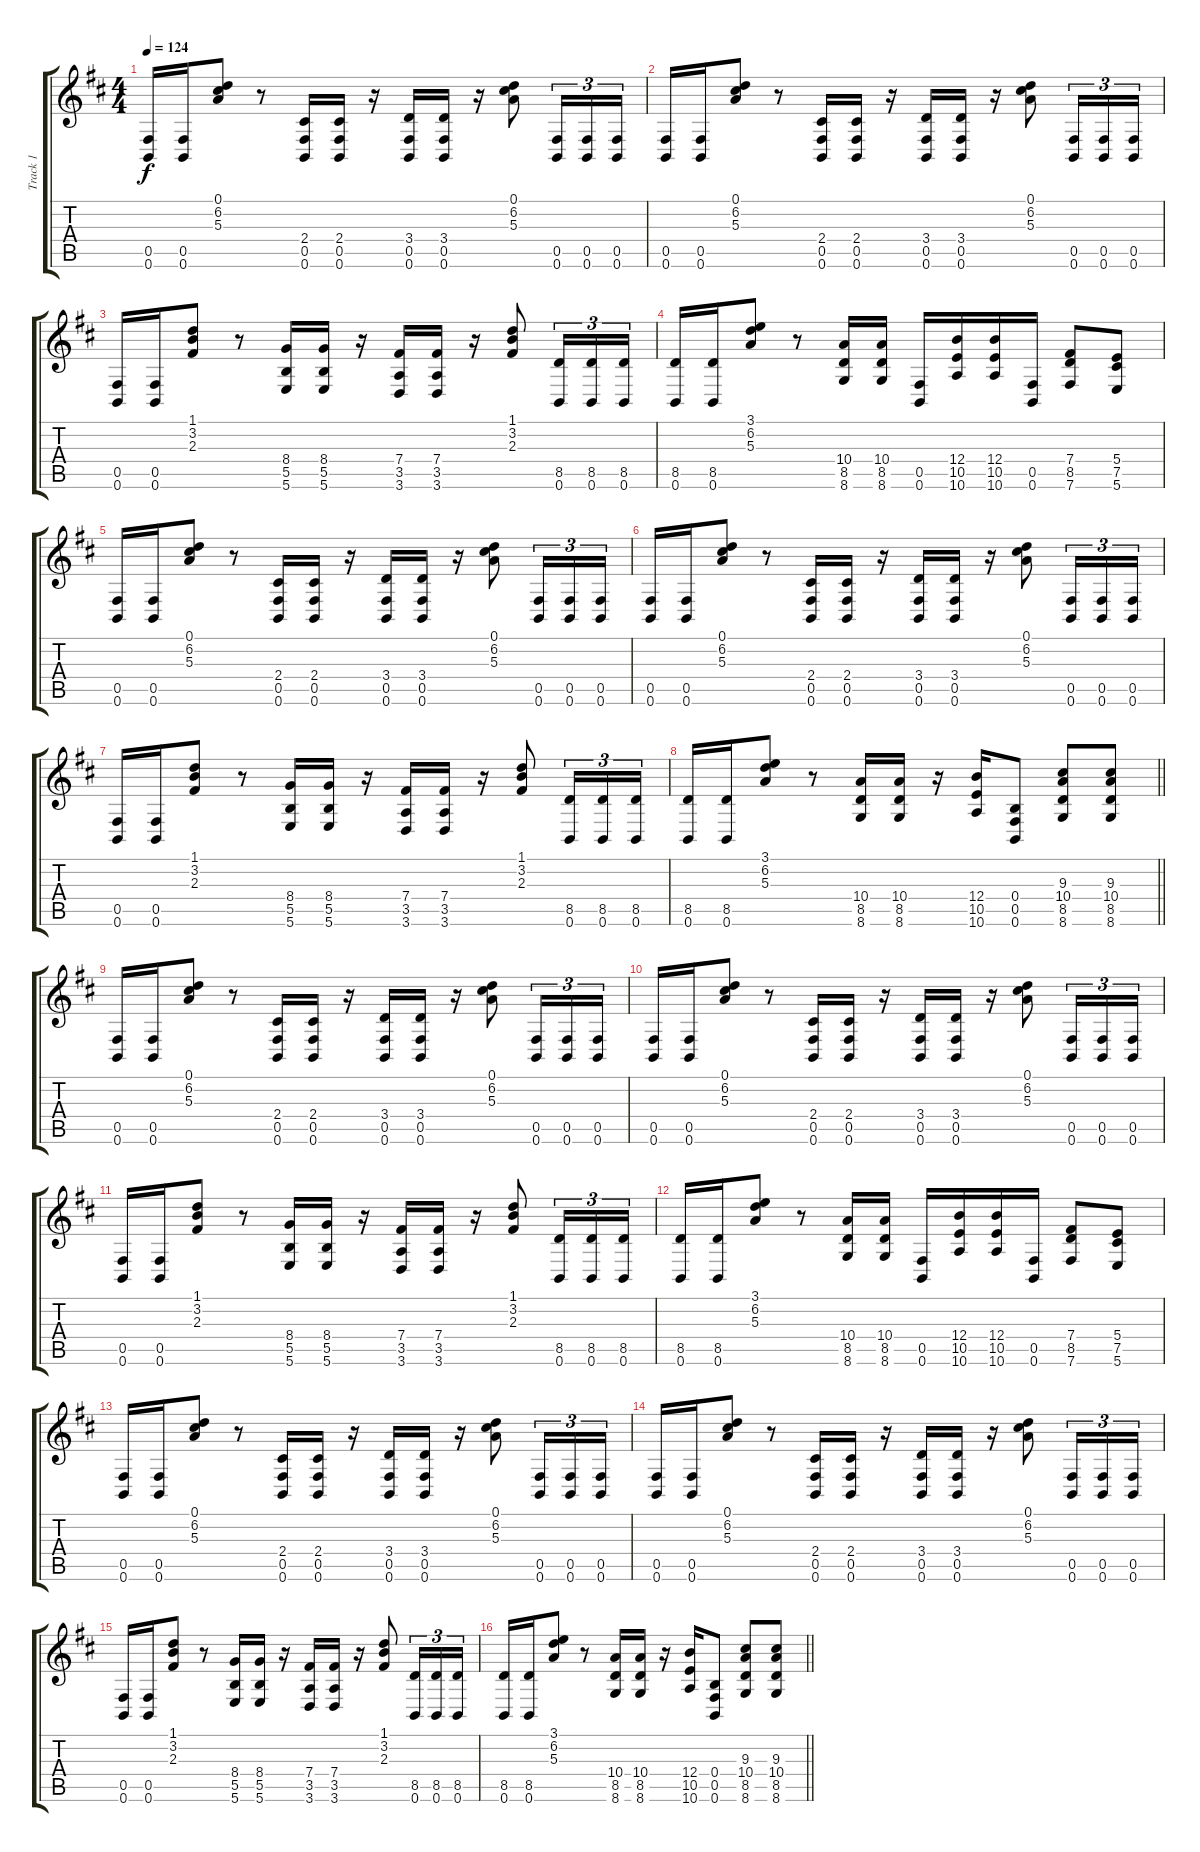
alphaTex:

\track ("Track 1" "Track 1") {instrument distortionguitar}
\staff {score tabs}
\tuning (Db4 Ab3 E3 B2 Gb2 B1) {hide}
\ts (4 4)
\tempo 124
\clef g2
\ks bminor
(0.5 0.6).16{dy f} (0.5 0.6).16 (0.1 6.2 5.3).8 r.8 (2.4 0.5 0.6).16 (2.4 0.5 0.6).16 r.16 (3.4 0.5 0.6).16 (3.4 0.5 0.6).16 r.16 (0.1 6.2 5.3).8 (0.5 0.6).16{tu (3 2)} (0.5 0.6).16{tu (3 2)} (0.5 0.6).16{tu (3 2)} |
(0.5 0.6).16 (0.5 0.6).16 (0.1 6.2 5.3).8 r.8 (2.4 0.5 0.6).16 (2.4 0.5 0.6).16 r.16 (3.4 0.5 0.6).16 (3.4 0.5 0.6).16 r.16 (0.1 6.2 5.3).8 (0.5 0.6).16{tu (3 2)} (0.5 0.6).16{tu (3 2)} (0.5 0.6).16{tu (3 2)} |
(0.5 0.6).16 (0.5 0.6).16 (1.1 3.2 2.3).8 r.8 (8.4 5.5 5.6).16 (8.4 5.5 5.6).16 r.16 (7.4 3.5 3.6).16 (7.4 3.5 3.6).16 r.16 (1.1 3.2 2.3).8 (8.5 0.6).16{tu (3 2)} (8.5 0.6).16{tu (3 2)} (8.5 0.6).16{tu (3 2)} |
(8.5 0.6).16 (8.5 0.6).16 (3.1 6.2 5.3).8 r.8 (10.4 8.5 8.6).16 (10.4 8.5 8.6).16 (0.5 0.6).16 (12.4 10.5 10.6).16 (12.4 10.5 10.6).16 (0.5 0.6).16 (7.4 8.5 7.6).8 (5.4 7.5 5.6).8 |
(0.5 0.6).16 (0.5 0.6).16 (0.1 6.2 5.3).8 r.8 (2.4 0.5 0.6).16 (2.4 0.5 0.6).16 r.16 (3.4 0.5 0.6).16 (3.4 0.5 0.6).16 r.16 (0.1 6.2 5.3).8 (0.5 0.6).16{tu (3 2)} (0.5 0.6).16{tu (3 2)} (0.5 0.6).16{tu (3 2)} |
(0.5 0.6).16 (0.5 0.6).16 (0.1 6.2 5.3).8 r.8 (2.4 0.5 0.6).16 (2.4 0.5 0.6).16 r.16 (3.4 0.5 0.6).16 (3.4 0.5 0.6).16 r.16 (0.1 6.2 5.3).8 (0.5 0.6).16{tu (3 2)} (0.5 0.6).16{tu (3 2)} (0.5 0.6).16{tu (3 2)} |
(0.5 0.6).16 (0.5 0.6).16 (1.1 3.2 2.3).8 r.8 (8.4 5.5 5.6).16 (8.4 5.5 5.6).16 r.16 (7.4 3.5 3.6).16 (7.4 3.5 3.6).16 r.16 (1.1 3.2 2.3).8 (8.5 0.6).16{tu (3 2)} (8.5 0.6).16{tu (3 2)} (8.5 0.6).16{tu (3 2)} |
\barLineRight lightlight
(8.5 0.6).16 (8.5 0.6).16 (3.1 6.2 5.3).8 r.8 (10.4 8.5 8.6).16 (10.4 8.5 8.6).16 r.16 (12.4 10.5 10.6).16 (0.4 0.5 0.6).8 (9.3 10.4 8.5 8.6).8 (9.3 10.4 8.5 8.6).8 |
\section ("" "")
(0.5 0.6).16 (0.5 0.6).16 (0.1 6.2 5.3).8 r.8 (2.4 0.5 0.6).16 (2.4 0.5 0.6).16 r.16 (3.4 0.5 0.6).16 (3.4 0.5 0.6).16 r.16 (0.1 6.2 5.3).8 (0.5 0.6).16{tu (3 2)} (0.5 0.6).16{tu (3 2)} (0.5 0.6).16{tu (3 2)} |
(0.5 0.6).16 (0.5 0.6).16 (0.1 6.2 5.3).8 r.8 (2.4 0.5 0.6).16 (2.4 0.5 0.6).16 r.16 (3.4 0.5 0.6).16 (3.4 0.5 0.6).16 r.16 (0.1 6.2 5.3).8 (0.5 0.6).16{tu (3 2)} (0.5 0.6).16{tu (3 2)} (0.5 0.6).16{tu (3 2)} |
(0.5 0.6).16 (0.5 0.6).16 (1.1 3.2 2.3).8 r.8 (8.4 5.5 5.6).16 (8.4 5.5 5.6).16 r.16 (7.4 3.5 3.6).16 (7.4 3.5 3.6).16 r.16 (1.1 3.2 2.3).8 (8.5 0.6).16{tu (3 2)} (8.5 0.6).16{tu (3 2)} (8.5 0.6).16{tu (3 2)} |
(8.5 0.6).16 (8.5 0.6).16 (3.1 6.2 5.3).8 r.8 (10.4 8.5 8.6).16 (10.4 8.5 8.6).16 (0.5 0.6).16 (12.4 10.5 10.6).16 (12.4 10.5 10.6).16 (0.5 0.6).16 (7.4 8.5 7.6).8 (5.4 7.5 5.6).8 |
(0.5 0.6).16 (0.5 0.6).16 (0.1 6.2 5.3).8 r.8 (2.4 0.5 0.6).16 (2.4 0.5 0.6).16 r.16 (3.4 0.5 0.6).16 (3.4 0.5 0.6).16 r.16 (0.1 6.2 5.3).8 (0.5 0.6).16{tu (3 2)} (0.5 0.6).16{tu (3 2)} (0.5 0.6).16{tu (3 2)} |
(0.5 0.6).16 (0.5 0.6).16 (0.1 6.2 5.3).8 r.8 (2.4 0.5 0.6).16 (2.4 0.5 0.6).16 r.16 (3.4 0.5 0.6).16 (3.4 0.5 0.6).16 r.16 (0.1 6.2 5.3).8 (0.5 0.6).16{tu (3 2)} (0.5 0.6).16{tu (3 2)} (0.5 0.6).16{tu (3 2)} |
(0.5 0.6).16 (0.5 0.6).16 (1.1 3.2 2.3).8 r.8 (8.4 5.5 5.6).16 (8.4 5.5 5.6).16 r.16 (7.4 3.5 3.6).16 (7.4 3.5 3.6).16 r.16 (1.1 3.2 2.3).8 (8.5 0.6).16{tu (3 2)} (8.5 0.6).16{tu (3 2)} (8.5 0.6).16{tu (3 2)} |
\barLineRight lightlight
(8.5 0.6).16 (8.5 0.6).16 (3.1 6.2 5.3).8 r.8 (10.4 8.5 8.6).16 (10.4 8.5 8.6).16 r.16 (12.4 10.5 10.6).16 (0.4 0.5 0.6).8 (9.3 10.4 8.5 8.6).8 (9.3 10.4 8.5 8.6).8
